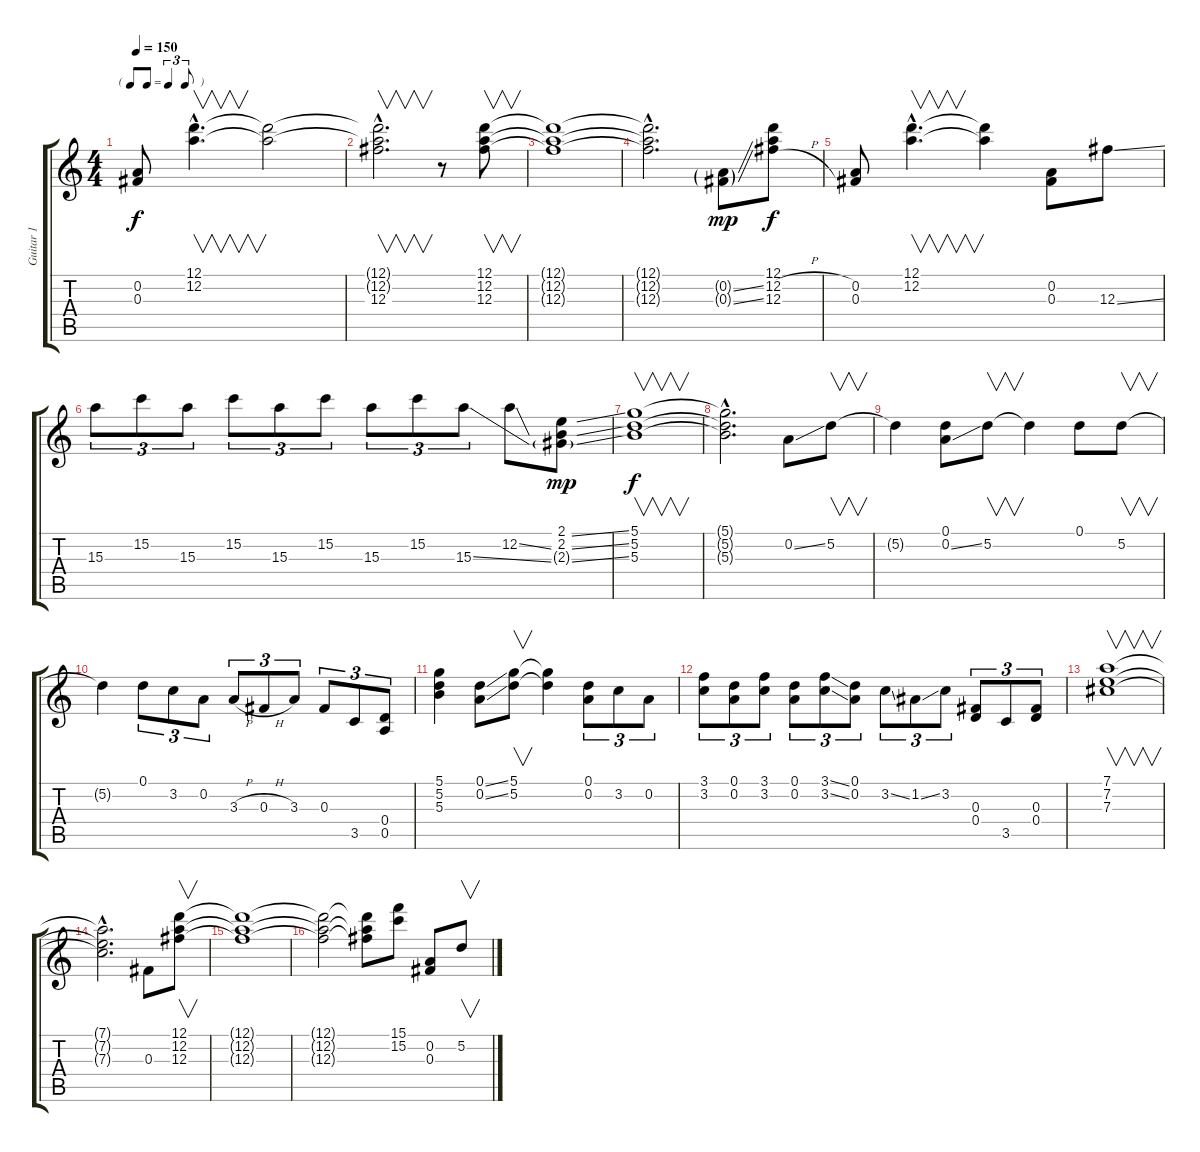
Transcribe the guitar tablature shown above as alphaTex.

\track ("Guitar 1" "Guitar 1") {instrument electricguitarmuted}
\staff {score tabs}
\tuning (D4 A3 Gb3 D3 A2 D2) {hide}
\ts (4 4)
\tf triplet8th
\tempo 150
\clef g2
\ks c
(0.2 0.3).8{dy f} (12.1{hac} 12.2{hac}).4{v d} (12.1{t} 12.2{t}).2 |
(12.1{hac t} 12.2{hac t} 12.3{hac}).2{v d} r.8 (12.1 12.2 12.3).8{v} |
(12.1{t} 12.2{t} 12.3{t}).1 |
(12.1{hac t} 12.2{hac t} 12.3{hac t}).2{d} (0.2{ss g} 0.3{ss g}).8{dy mp} (12.1 12.2{h} 12.3{h}).8{dy f} |
(0.2 0.3).8 (12.1{hac} 12.2{hac}).4{v d} (12.1{t} 12.2{t}).4 (0.2 0.3).8 12.3{ss}.8 |
15.3.8{tu (3 2)} 15.2.8{tu (3 2)} 15.3.8{tu (3 2)} 15.2.8{tu (3 2)} 15.3.8{tu (3 2)} 15.2.8{tu (3 2)} 15.3.8{tu (3 2)} 15.2.8{tu (3 2)} 15.3{ss}.8{tu (3 2)} 12.2{ss}.8 (2.1{ss} 2.2{ss} 2.3{ss g}).8{dy mp} |
(5.1 5.2 5.3).1{v dy f} |
(5.1{hac t} 5.2{hac t} 5.3{hac t}).2{d} 0.2{ss}.8 5.2.8{v} |
5.2{t}.4 (0.1 0.2{ss}).8 5.2.8{v} 5.2{t}.4 0.1.8 5.2.8{v} |
5.2{t}.4 0.1.8{tu (3 2)} 3.2.8{tu (3 2)} 0.2.8{tu (3 2)} 3.3{h}.8{tu (3 2)} 0.3{h}.8{tu (3 2)} 3.3.8{tu (3 2)} 0.3.8{tu (3 2)} 3.5.8{tu (3 2)} (0.4 0.5).8{tu (3 2)} |
(5.1 5.2 5.3).4 (0.1{ss} 0.2{ss}).8 (5.1 5.2).8{v} (5.1{t} 5.2{t}).4 (0.1 0.2).8{tu (3 2)} 3.2.8{tu (3 2)} 0.2.8{tu (3 2)} |
(3.1 3.2).8{tu (3 2)} (0.1 0.2).8{tu (3 2)} (3.1 3.2).8{tu (3 2)} (0.1 0.2).8{tu (3 2)} (3.1{ss} 3.2{ss}).8{tu (3 2)} (0.1 0.2).8{tu (3 2)} 3.2{ss}.8{tu (3 2)} 1.2{ss}.8{tu (3 2)} 3.2.8{tu (3 2)} (0.3 0.4).8{tu (3 2)} 3.5.8{tu (3 2)} (0.3 0.4).8{tu (3 2)} |
(7.1 7.2 7.3).1{v} |
(7.1{hac t} 7.2{hac t} 7.3{hac t}).2{d} 0.3.8 (12.1 12.2 12.3).8{v} |
(12.1{t} 12.2{t} 12.3{t}).1 |
(12.1{t} 12.2{t} 12.3{t}).2 (12.1{t} 12.2{t} 12.3{t}).8 (15.1 15.2).8 (0.2 0.3).8 5.2.8{v}
